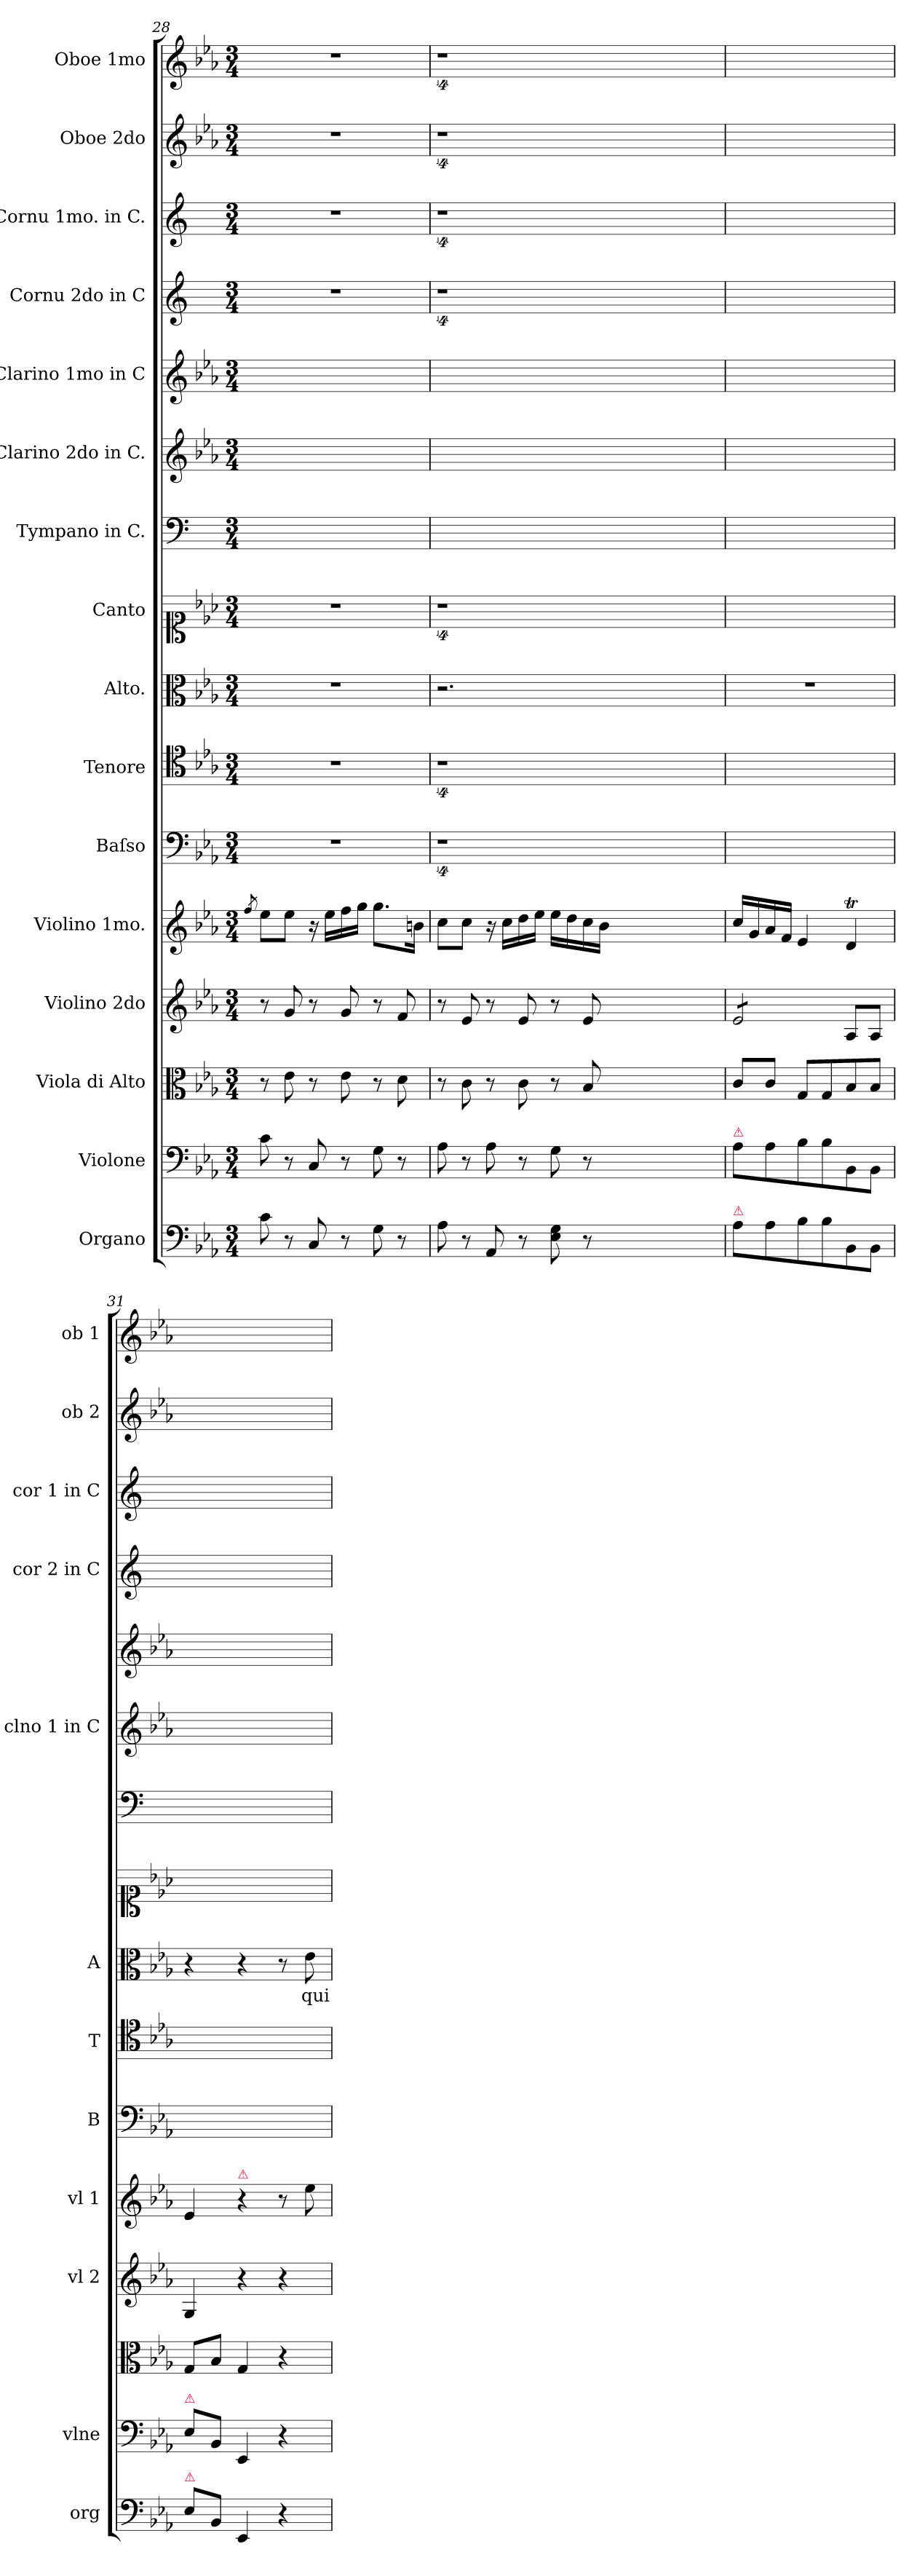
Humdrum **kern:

**kern	**kern	**kern	**kern	**kern	**kern	**kern	**kern	**text	**kern	**kern	**kern	**kern	**kern	**kern	**kern	**kern
*part16	*part15	*part14	*part13	*part12	*part11	*part10	*part9	*part9	*part8	*part7	*part6	*part5	*part4	*part3	*part2	*part1
*staff16	*staff15	*staff14	*staff13	*staff12	*staff11	*staff10	*staff9	*staff9	*staff8	*staff7	*staff6	*staff5	*staff4	*staff3	*staff2	*staff1
*I"Organo	*I"Violone	*I"Viola di Alto	*I"Violino 2do	*I"Violino 1mo.	*I"Baſso	*I"Tenore	*I"Alto.	*	*I"Canto	*I"Tympano in C.	*I"Clarino 2do in C.	*I"Clarino 1mo in C	*I"Cornu 2do in C	*I"Cornu 1mo. in C.	*I"Oboe 2do	*I"Oboe 1mo
*I'org	*I'vlne	*	*I'vl 2	*I'vl 1	*I'B	*I'T	*I'A	*	*	*	*I'clno 1 in C	*	*I'cor 2 in C	*I'cor 1 in C	*I'ob 2	*I'ob 1
*clefF4	*clefF4	*clefC3	*clefG2	*clefG2	*clefF4	*clefC4	*clefC3	*	*clefC1	*clefF4	*clefG2	*clefG2	*clefG2	*clefG2	*clefG2	*clefG2
*	*	*	*	*	*	*	*	*	*	*	*	*	*ITrd5c9	*ITrd5c9	*	*
*k[b-e-a-]	*k[b-e-a-]	*k[b-e-a-]	*k[b-e-a-]	*k[b-e-a-]	*k[b-e-a-]	*k[b-e-a-]	*k[b-e-a-]	*	*k[b-e-a-]	*k[]	*k[b-e-a-]	*k[b-e-a-]	*k[b-e-a-]	*k[b-e-a-]	*k[b-e-a-]	*k[b-e-a-]
*c:	*c:	*c:	*c:	*c:	*c:	*c:	*c:	*	*c:	*a:	*c:	*c:	*c:	*c:	*c:	*c:
*M3/4	*M3/4	*M3/4	*M3/4	*M3/4	*M3/4	*M3/4	*M3/4	*	*M3/4	*M3/4	*M3/4	*M3/4	*M3/4	*M3/4	*M3/4	*M3/4
=28	=28	=28	=28	=28	=28	=28	=28	=28	=28	=28	=28	=28	=28	=28	=28	=28
.	.	.	.	8qff/	.	.	.	.	.	.	.	.	.	.	.	.
8c\	8c\	8r	8r	8ee-\L	2.r	2.r	2.r	.	2.r	2.ryy	2.ryy	2.ryy	2.r	2.r	2.r	2.r
8r	8r	8e-\	8g/	8ee-\J	.	.	.	.	.	.	.	.	.	.	.	.
8C/	8C/	8r	8r	16r	.	.	.	.	.	.	.	.	.	.	.	.
.	.	.	.	16ee-\LL	.	.	.	.	.	.	.	.	.	.	.	.
8r	8r	8e-\	8g/	16ff\	.	.	.	.	.	.	.	.	.	.	.	.
.	.	.	.	16gg\JJ	.	.	.	.	.	.	.	.	.	.	.	.
8G\	8G\	8r	8r	8.gg\L	.	.	.	.	.	.	.	.	.	.	.	.
8r	8r	8d\	8f/	.	.	.	.	.	.	.	.	.	.	.	.	.
.	.	.	.	16bn\Jk	.	.	.	.	.	.	.	.	.	.	.	.
=29	=29	=29	=29	=29	=29	=29	=29	=29	=29	=29	=29	=29	=29	=29	=29	=29
8A-\	8A-\	8r	8r	8cc\L	4%9r	4%9r	2.r	.	4%9r	2.ryy	2.ryy	2.ryy	4%9r	4%9r	4%9r	4%9r
8r	8r	8c\	8e-/	8cc\J	.	.	.	.	.	.	.	.	.	.	.	.
8AA-/	8A-\	8r	8r	16r	.	.	.	.	.	.	.	.	.	.	.	.
.	.	.	.	16cc\LL	.	.	.	.	.	.	.	.	.	.	.	.
8r	8r	8c\	8e-/	16dd\	.	.	.	.	.	.	.	.	.	.	.	.
.	.	.	.	16ee-\JJ	.	.	.	.	.	.	.	.	.	.	.	.
8E-\ 8G\	8G\	8r	8r	16ee-\LL	.	.	.	.	.	.	.	.	.	.	.	.
.	.	.	.	16dd\	.	.	.	.	.	.	.	.	.	.	.	.
8r	8r	8B-/	8e-/	16cc\	.	.	.	.	.	.	.	.	.	.	.	.
.	.	.	.	16b-\JJ	.	.	.	.	.	.	.	.	.	.	.	.
1.ryy	1.ryy	1.ryy	1.ryy	1.ryy	.	.	1.ryy	.	.	1.ryy	1.ryy	1.ryy	.	.	.	.
=30	=30	=30	=30	=30	=30	=30	=30	=30	=30	=30	=30	=30	=30	=30	=30	=30
!	!LO:TX:a:color=crimson:t=⚠	!	!	!	!	!	!	!	!	!	!	!	!	!	!	!
!LO:TX:a:color=crimson:t=⚠	!	!	!	!	!	!	!	!	!	!	!	!	!	!	!	!
*	*	*	*tremolo	*	*	*	*	*	*	*	*	*	*	*	*	*
8A-\L	8A-\L	8c/L	8e-/L	16cc/LL	2.ryy	2.ryy	2.r	.	2.ryy	2.ryy	2.ryy	2.ryy	2.ryy	2.ryy	2.ryy	2.ryy
.	.	.	.	16g/	.	.	.	.	.	.	.	.	.	.	.	.
8A-\	8A-\	8c/J	8e-/	16a-/	.	.	.	.	.	.	.	.	.	.	.	.
.	.	.	.	16f/JJ	.	.	.	.	.	.	.	.	.	.	.	.
8B-\	8B-\	8G/L	8e-/	4e-/	.	.	.	.	.	.	.	.	.	.	.	.
8B-\	8B-\	8G/	8e-/J	.	.	.	.	.	.	.	.	.	.	.	.	.
*	*	*	*Xtremolo	*	*	*	*	*	*	*	*	*	*	*	*	*
8BB-/	8BB-/	8B-/	8A-/L	4dt/	.	.	.	.	.	.	.	.	.	.	.	.
8BB-/J	8BB-/J	8B-/J	8A-/J	.	.	.	.	.	.	.	.	.	.	.	.	.
=31	=31	=31	=31	=31	=31	=31	=31	=31	=31	=31	=31	=31	=31	=31	=31	=31
!	!LO:TX:a:color=crimson:t=⚠	!	!	!	!	!	!	!	!	!	!	!	!	!	!	!
!LO:TX:a:color=crimson:t=⚠	!	!	!	!	!	!	!	!	!	!	!	!	!	!	!	!
8E-\L	8E-\L	8G/L	4G/	4e-/	2.ryy	2.ryy	4r	.	2.ryy	2.ryy	2.ryy	2.ryy	2.ryy	2.ryy	2.ryy	2.ryy
8BB-/J	8BB-/J	8B-/J	.	.	.	.	.	.	.	.	.	.	.	.	.	.
!	!	!	!	!LO:TX:a:color=crimson:t=⚠	!	!	!	!	!	!	!	!	!	!	!	!
4EE-/	4EE-/	4G/	4r	4r	.	.	4r	.	.	.	.	.	.	.	.	.
4r	4r	4r	4r	8r	.	.	8r	.	.	.	.	.	.	.	.	.
.	.	.	.	8ee-\	.	.	8e-\	qui	.	.	.	.	.	.	.	.
=	=	=	=	=	=	=	=	=	=	=	=	=	=	=	=	=
*-	*-	*-	*-	*-	*-	*-	*-	*-	*-	*-	*-	*-	*-	*-	*-	*-
